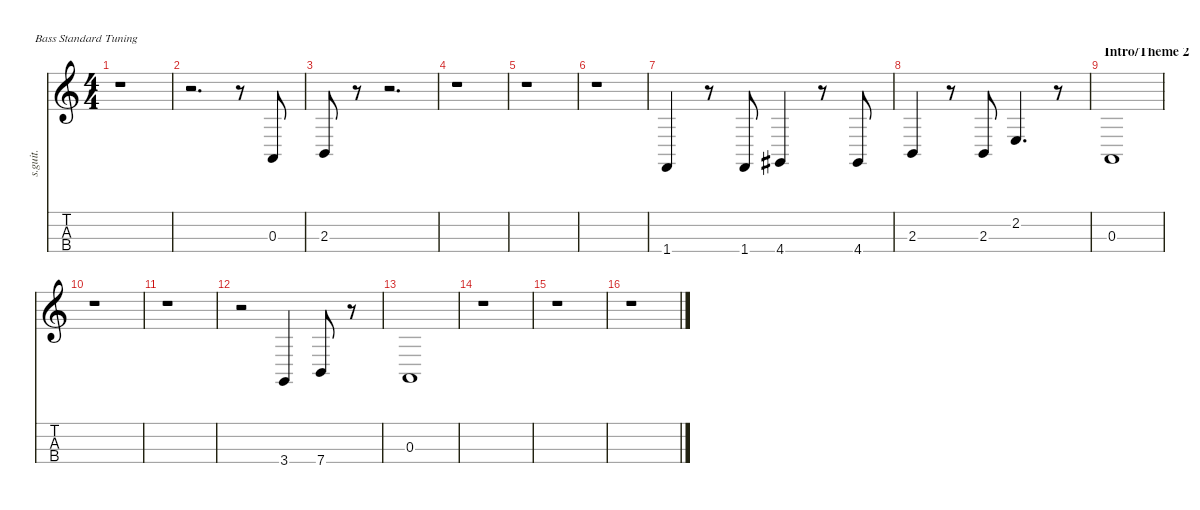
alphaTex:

\defaultSystemsLayout 4
\hideDynamics
\bracketExtendMode nobrackets
\track ("Cliff Burton - Bass" "s.guit.") {instrument electricbassfinger}
\staff {score tabs}
\tuning (G2 D2 A1 E1)
\ts (4 4)
\tempo (112 hide)
\clef g2
\ks c
r.1{dy fff} |
r.2{d} r.8 0.3.8{lyrics (0 "") lyrics (1 "") lyrics (2 "") lyrics (3 "") lyrics (4 "")} |
2.3.8{lyrics (0 "") lyrics (1 "") lyrics (2 "") lyrics (3 "") lyrics (4 "")} r.8 r.2{d} |
r.1 |
r.1 |
r.1 |
1.4.4{lyrics (0 "") lyrics (1 "") lyrics (2 "") lyrics (3 "") lyrics (4 "")} r.8 1.4.8{lyrics (0 "") lyrics (1 "") lyrics (2 "") lyrics (3 "") lyrics (4 "")} 4.4{acc #}.4{lyrics (0 "") lyrics (1 "") lyrics (2 "") lyrics (3 "") lyrics (4 "")} r.8 4.4{acc #}.8{lyrics (0 "") lyrics (1 "") lyrics (2 "") lyrics (3 "") lyrics (4 "")} |
2.3.4{lyrics (0 "") lyrics (1 "") lyrics (2 "") lyrics (3 "") lyrics (4 "")} r.8 2.3.8{lyrics (0 "") lyrics (1 "") lyrics (2 "") lyrics (3 "") lyrics (4 "")} 2.2.4{d lyrics (0 "") lyrics (1 "") lyrics (2 "") lyrics (3 "") lyrics (4 "")} r.8 |
\section ("" "Intro/Theme 2")
0.3.1{lyrics (0 "") lyrics (1 "") lyrics (2 "") lyrics (3 "") lyrics (4 "")} |
r.1 |
r.1 |
\tempo (113 hide)
r.2 3.4.4{lyrics (0 "") lyrics (1 "") lyrics (2 "") lyrics (3 "") lyrics (4 "")} 7.4.8{lyrics (0 "") lyrics (1 "") lyrics (2 "") lyrics (3 "") lyrics (4 "")} r.8 |
0.3.1{lyrics (0 "") lyrics (1 "") lyrics (2 "") lyrics (3 "") lyrics (4 "")} |
r.1 |
r.1 |
r.1
